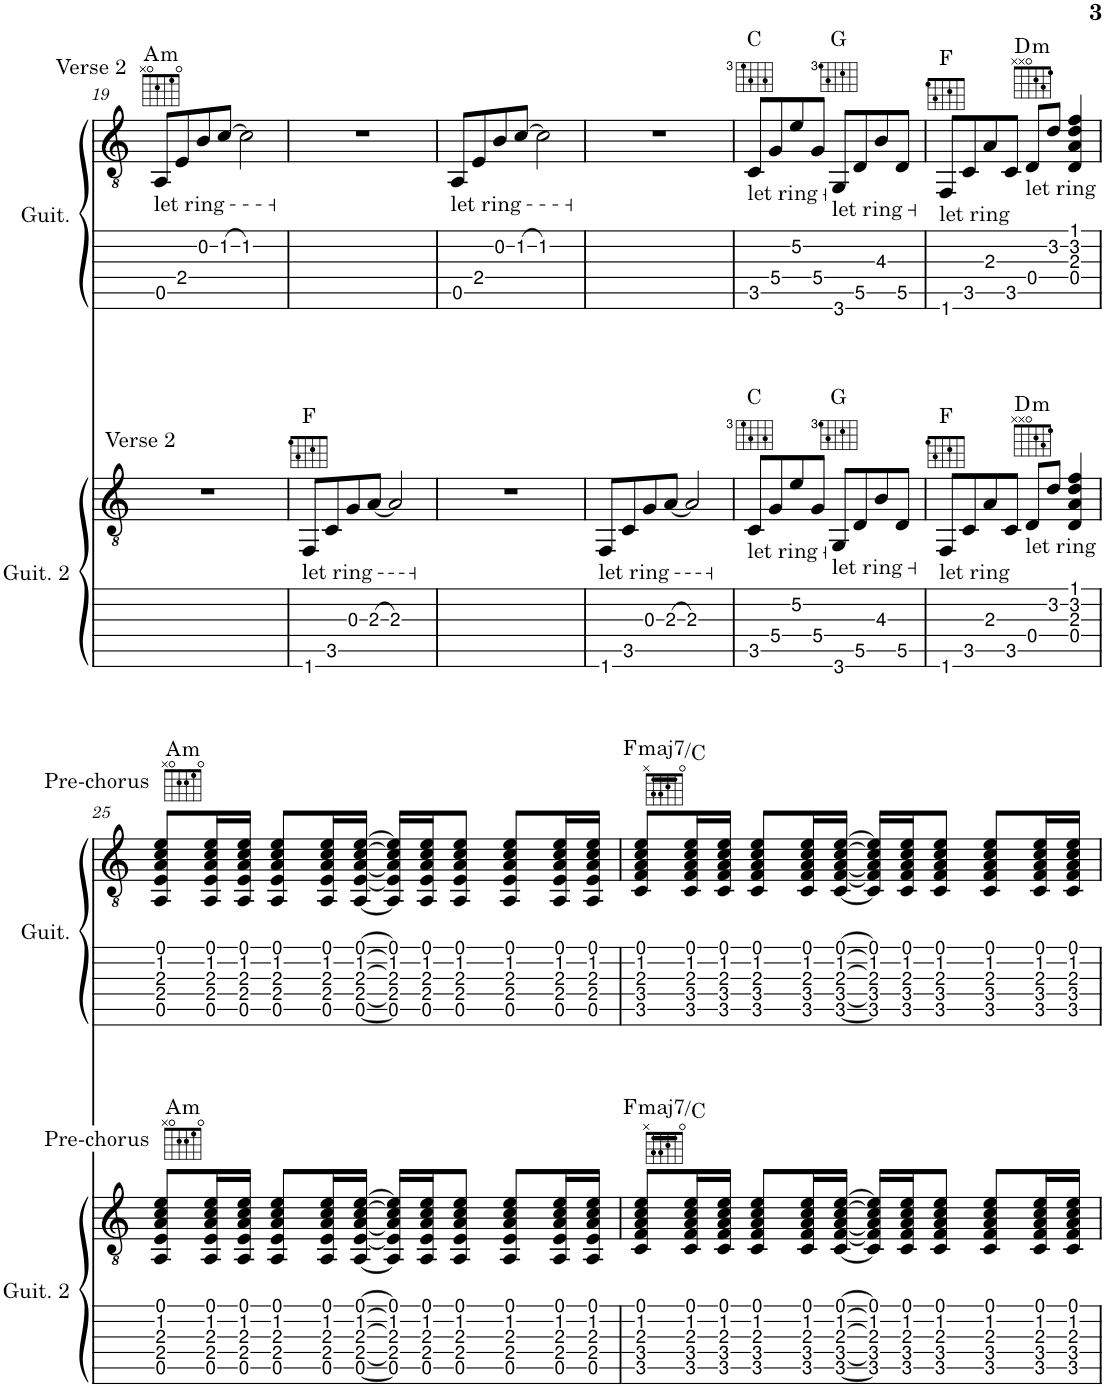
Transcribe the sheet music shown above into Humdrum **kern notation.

**kern	**kern	**harte	**kern	**kern	**harte
*part2	*part2	*part2	*part1	*part1	*part1
*staff4	*staff3	*	*staff2	*staff1	*
*I"Guitar 2	*	*	*I"Guitar 1	*	*
*I'Guit. 2	*	*	*I'Guit.	*	*
!!LO:PB:g=z
*	*clefGv2	*	*	*clefGv2	*
*k[]	*k[]	*	*k[]	*k[]	*
*M4/4	*M4/4	*	*M4/4	*M4/4	*
=19	=19	=19	=19	=19	=19
!	!	!	!	!LO:TX:a:t=Verse 2	!
!	!	!	!	!LO:TX:b:t=let ring	!
!	!LO:TX:a:t=Verse 2	!	!	!	!LO:H:kt=m
1r	1r	.	8AAL	8AA/L	A:min
.	.	.	8EJ	8E/	.
.	.	.	8BL	8B/	.
.	.	.	[8cJ	[8c/J	.
.	.	.	2c]	2c\]	.
=20	=20	=20	=20	=20	=20
!	!LO:TX:b:t=let ring	!	!	!	!
8FFL	8FF/L	F:maj	1r	1r	.
8CJ	8C/	.	.	.	.
8GL	8G/	.	.	.	.
[8AJ	[8A/J	.	.	.	.
2A]	2A/]	.	.	.	.
=21	=21	=21	=21	=21	=21
!	!	!	!	!LO:TX:b:t=let ring	!
1r	1r	.	8AAL	8AA/L	.
.	.	.	8EJ	8E/	.
.	.	.	8BL	8B/	.
.	.	.	[8cJ	[8c/J	.
.	.	.	2c]	2c\]	.
=22	=22	=22	=22	=22	=22
!	!LO:TX:b:t=let ring	!	!	!	!
8FFL	8FF/L	.	1r	1r	.
8CJ	8C/	.	.	.	.
8GL	8G/	.	.	.	.
[8AJ	[8A/J	.	.	.	.
2A]	2A/]	.	.	.	.
=23	=23	=23	=23	=23	=23
!	!	!	!	!LO:TX:b:t=let ring	!
!	!LO:TX:b:t=let ring	!	!	!	!
8CL	8C/L	C:maj	8CL	8C/L	C:maj
8GJ	8G/	.	8GJ	8G/	.
8eL	8e/	.	8eL	8e/	.
8GJ	8G/J	.	8GJ	8G/J	.
!	!	!	!	!LO:TX:b:t=let ring	!
!	!LO:TX:b:t=let ring	!	!	!	!
8GGL	8GG/L	G:maj	8GGL	8GG/L	G:maj
8DJ	8D/	.	8DJ	8D/	.
8BL	8B/	.	8BL	8B/	.
8DJ	8D/J	.	8DJ	8D/J	.
=24	=24	=24	=24	=24	=24
!	!	!	!	!LO:TX:b:t=let ring	!
!	!LO:TX:b:t=let ring	!	!	!	!
8FFL	8FF/L	F:maj	8FFL	8FF/L	F:maj
8CJ	8C/	.	8CJ	8C/	.
8AL	8A/	.	8AL	8A/	.
8CJ	8C/J	.	8CJ	8C/J	.
!	!	!	!	!LO:TX:b:t=let ring	!
!	!LO:TX:b:t=let ring	!LO:H:kt=m	!	!	!LO:H:kt=m
8DL	8D/L	D:min	8DL	8D/L	D:min
8dJ	8d/J	.	8dJ	8d/J	.
4D 4A 4d 4f	4D/ 4A/ 4d/ 4f/	.	4D 4A 4d 4f	4D/ 4A/ 4d/ 4f/	.
!!LO:LB:g=z
=25	=25	=25	=25	=25	=25
!	!	!	!	!LO:TX:a:t=Pre-chorus	!
!	!LO:TX:a:t=Pre-chorus	!LO:H:kt=m	!	!	!LO:H:kt=m
8AA\ 8E\ 8A\ 8c\ 8e\L	8AA/ 8E/ 8A/ 8c/ 8e/L	A:min	8AA\ 8E\ 8A\ 8c\ 8e\L	8AA/ 8E/ 8A/ 8c/ 8e/L	A:min
16AA\ 16E\ 16A\ 16c\ 16e\L	16AA/ 16E/ 16A/ 16c/ 16e/L	.	16AA\ 16E\ 16A\ 16c\ 16e\L	16AA/ 16E/ 16A/ 16c/ 16e/L	.
16AA\ 16E\ 16A\ 16c\ 16e\JJ	16AA/ 16E/ 16A/ 16c/ 16e/JJ	.	16AA\ 16E\ 16A\ 16c\ 16e\JJ	16AA/ 16E/ 16A/ 16c/ 16e/JJ	.
8AA\ 8E\ 8A\ 8c\ 8e\L	8AA/ 8E/ 8A/ 8c/ 8e/L	.	8AA\ 8E\ 8A\ 8c\ 8e\L	8AA/ 8E/ 8A/ 8c/ 8e/L	.
16AA\ 16E\ 16A\ 16c\ 16e\L	16AA/ 16E/ 16A/ 16c/ 16e/L	.	16AA\ 16E\ 16A\ 16c\ 16e\L	16AA/ 16E/ 16A/ 16c/ 16e/L	.
[16AA\ [16E\ [16A\ [16c\ [16e\JJ	[16AA/ [16E/ [16A/ [16c/ [16e/JJ	.	[16AA\ [16E\ [16A\ [16c\ [16e\JJ	[16AA/ [16E/ [16A/ [16c/ [16e/JJ	.
16AA]\ 16E]\ 16A]\ 16c]\ 16e]\LL	16AA/] 16E/] 16A/] 16c/] 16e/]LL	.	16AA]\ 16E]\ 16A]\ 16c]\ 16e]\LL	16AA/] 16E/] 16A/] 16c/] 16e/]LL	.
16AA\ 16E\ 16A\ 16c\ 16e\J	16AA/ 16E/ 16A/ 16c/ 16e/J	.	16AA\ 16E\ 16A\ 16c\ 16e\J	16AA/ 16E/ 16A/ 16c/ 16e/J	.
8AA\ 8E\ 8A\ 8c\ 8e\J	8AA/ 8E/ 8A/ 8c/ 8e/J	.	8AA\ 8E\ 8A\ 8c\ 8e\J	8AA/ 8E/ 8A/ 8c/ 8e/J	.
8AA\ 8E\ 8A\ 8c\ 8e\L	8AA/ 8E/ 8A/ 8c/ 8e/L	.	8AA\ 8E\ 8A\ 8c\ 8e\L	8AA/ 8E/ 8A/ 8c/ 8e/L	.
16AA\ 16E\ 16A\ 16c\ 16e\L	16AA/ 16E/ 16A/ 16c/ 16e/L	.	16AA\ 16E\ 16A\ 16c\ 16e\L	16AA/ 16E/ 16A/ 16c/ 16e/L	.
16AA\ 16E\ 16A\ 16c\ 16e\JJ	16AA/ 16E/ 16A/ 16c/ 16e/JJ	.	16AA\ 16E\ 16A\ 16c\ 16e\JJ	16AA/ 16E/ 16A/ 16c/ 16e/JJ	.
=26	=26	=26	=26	=26	=26
!	!	!LO:H:kt=maj7	!	!	!LO:H:kt=maj7
8C\ 8F\ 8A\ 8c\ 8e\L	8C/ 8F/ 8A/ 8c/ 8e/L	F:maj7/5	8C\ 8F\ 8A\ 8c\ 8e\L	8C/ 8F/ 8A/ 8c/ 8e/L	F:maj7/5
16C\ 16F\ 16A\ 16c\ 16e\L	16C/ 16F/ 16A/ 16c/ 16e/L	.	16C\ 16F\ 16A\ 16c\ 16e\L	16C/ 16F/ 16A/ 16c/ 16e/L	.
16C\ 16F\ 16A\ 16c\ 16e\JJ	16C/ 16F/ 16A/ 16c/ 16e/JJ	.	16C\ 16F\ 16A\ 16c\ 16e\JJ	16C/ 16F/ 16A/ 16c/ 16e/JJ	.
8C\ 8F\ 8A\ 8c\ 8e\L	8C/ 8F/ 8A/ 8c/ 8e/L	.	8C\ 8F\ 8A\ 8c\ 8e\L	8C/ 8F/ 8A/ 8c/ 8e/L	.
16C\ 16F\ 16A\ 16c\ 16e\L	16C/ 16F/ 16A/ 16c/ 16e/L	.	16C\ 16F\ 16A\ 16c\ 16e\L	16C/ 16F/ 16A/ 16c/ 16e/L	.
[16C\ [16F\ [16A\ [16c\ [16e\JJ	[16C/ [16F/ [16A/ [16c/ [16e/JJ	.	[16C\ [16F\ [16A\ [16c\ [16e\JJ	[16C/ [16F/ [16A/ [16c/ [16e/JJ	.
16C]\ 16F]\ 16A]\ 16c]\ 16e]\LL	16C/] 16F/] 16A/] 16c/] 16e/]LL	.	16C]\ 16F]\ 16A]\ 16c]\ 16e]\LL	16C/] 16F/] 16A/] 16c/] 16e/]LL	.
16C\ 16F\ 16A\ 16c\ 16e\J	16C/ 16F/ 16A/ 16c/ 16e/J	.	16C\ 16F\ 16A\ 16c\ 16e\J	16C/ 16F/ 16A/ 16c/ 16e/J	.
8C\ 8F\ 8A\ 8c\ 8e\J	8C/ 8F/ 8A/ 8c/ 8e/J	.	8C\ 8F\ 8A\ 8c\ 8e\J	8C/ 8F/ 8A/ 8c/ 8e/J	.
8C\ 8F\ 8A\ 8c\ 8e\L	8C/ 8F/ 8A/ 8c/ 8e/L	.	8C\ 8F\ 8A\ 8c\ 8e\L	8C/ 8F/ 8A/ 8c/ 8e/L	.
16C\ 16F\ 16A\ 16c\ 16e\L	16C/ 16F/ 16A/ 16c/ 16e/L	.	16C\ 16F\ 16A\ 16c\ 16e\L	16C/ 16F/ 16A/ 16c/ 16e/L	.
16C\ 16F\ 16A\ 16c\ 16e\JJ	16C/ 16F/ 16A/ 16c/ 16e/JJ	.	16C\ 16F\ 16A\ 16c\ 16e\JJ	16C/ 16F/ 16A/ 16c/ 16e/JJ	.
=	=	=	=	=	=
*-	*-	*-	*-	*-	*-
